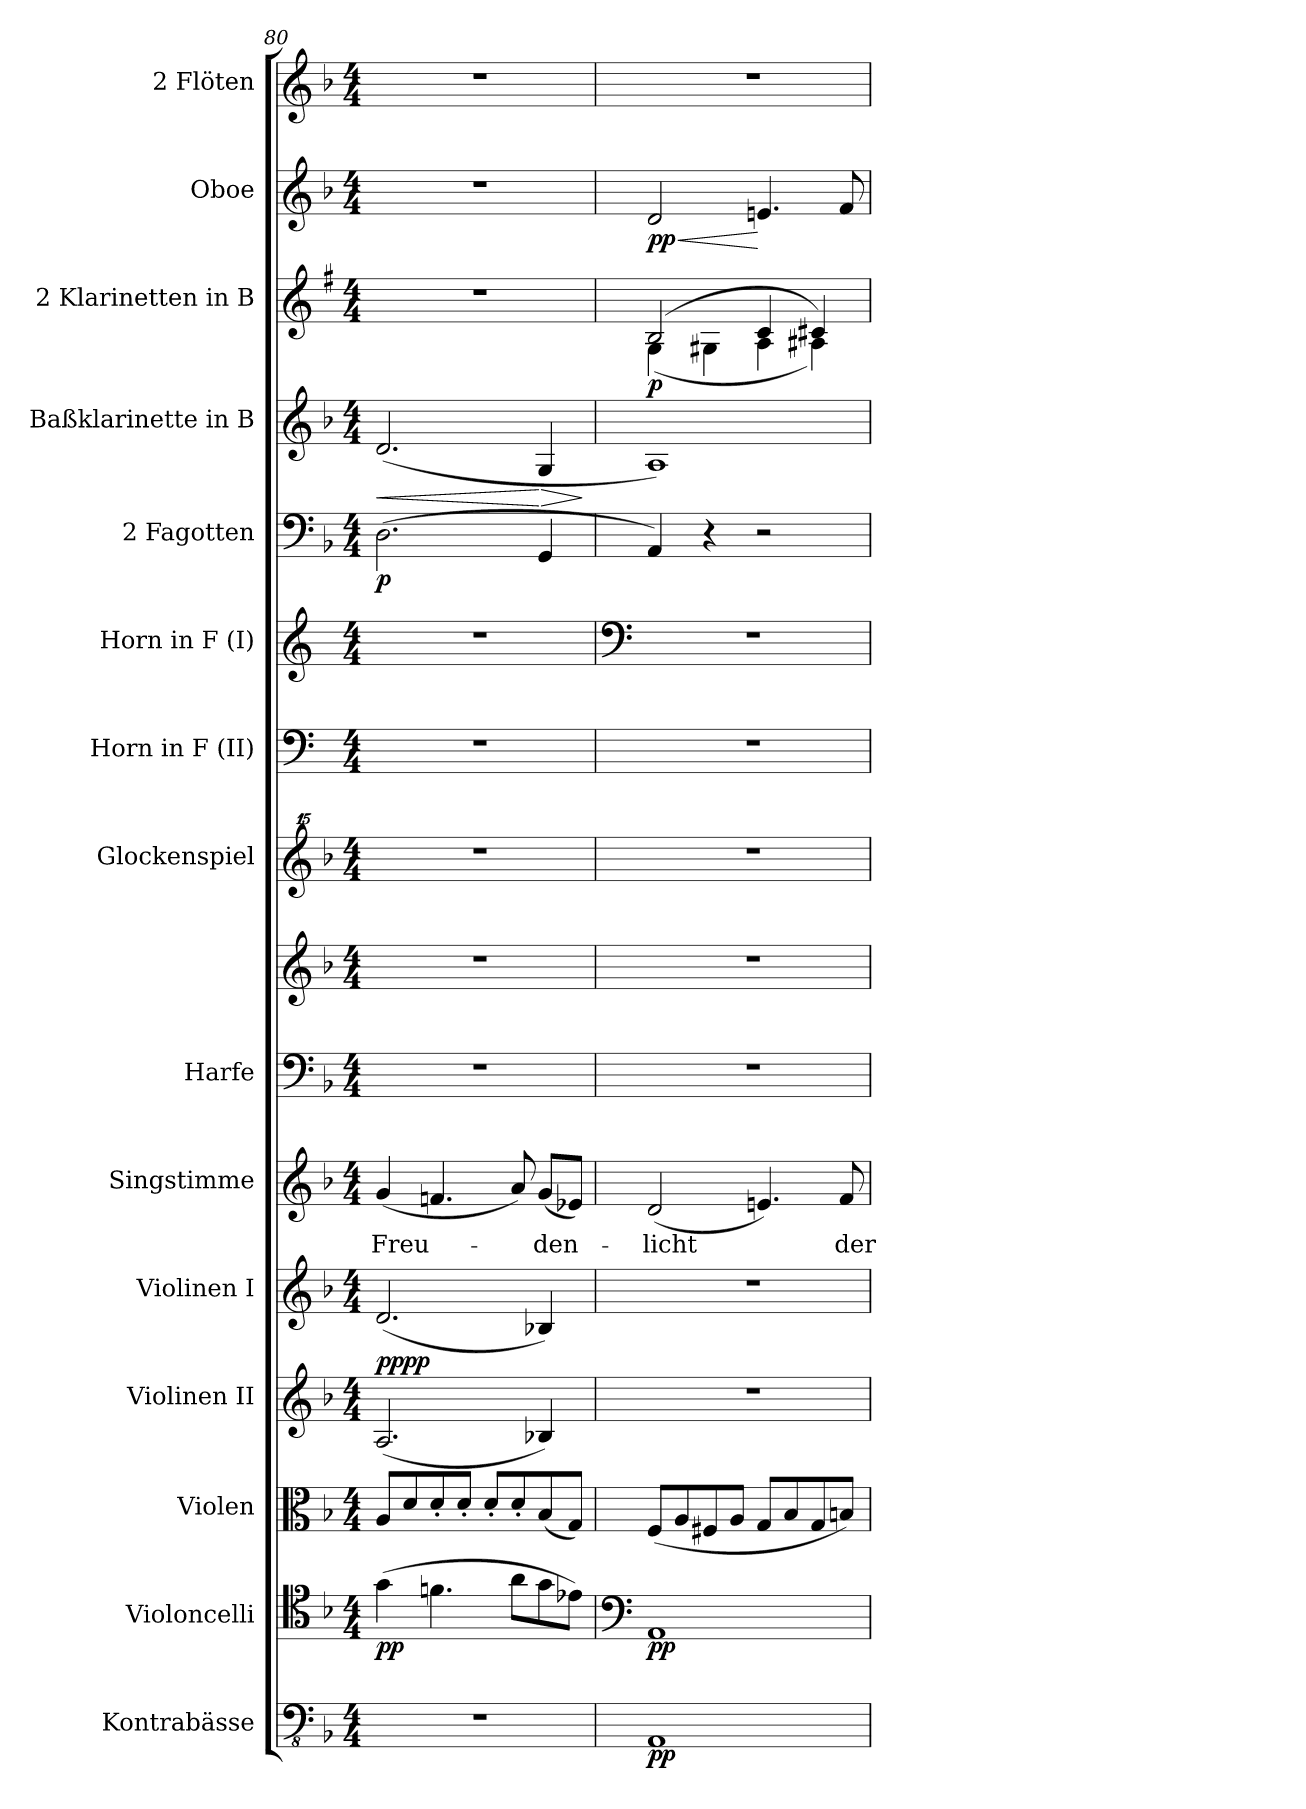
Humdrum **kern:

**kern	**dynam	**kern	**dynam	**kern	**kern	**dynam	**kern	**kern	**text	**kern	**kern	**kern	**kern	**kern	**kern	**dynam	**kern	**dynam	**kern	**dynam	**kern	**dynam	**kern
*part15	*part15	*part14	*part14	*part13	*part12	*part12	*part11	*part10	*part10	*part9	*part9	*part8	*part7	*part6	*part5	*part5	*part4	*part4	*part3	*part3	*part2	*part2	*part1
*staff16	*staff16	*staff15	*staff15	*staff14	*staff13	*staff13	*staff12	*staff11	*staff11	*staff10	*staff9	*staff8	*staff7	*staff6	*staff5	*staff5	*staff4	*staff4	*staff3	*staff3	*staff2	*staff2	*staff1
*I"Kontrabässe	*	*I"Violoncelli	*	*I"Violen	*I"Violinen II	*	*I"Violinen I	*I"Singstimme	*	*I"Harfe	*	*I"Glockenspiel	*I"Horn in F (II)	*I"Horn in F (I)	*I"2 Fagotten	*	*I"Baßklarinette in B	*	*I"2 Klarinetten in B	*	*I"Oboe	*	*I"2 Flöten
*I'Kb.	*	*I'Vc.	*	*	*I'Vl. II	*	*I'Vl. I	*I'Singst.	*	*I'Hf.	*	*I'Glk.	*I'Hr. II	*I'Hr. I	*I'Fg.	*	*I'Bklar. (B)	*	*I'Klar. (B)	*	*I'Ob.	*	*I'Fl.
*clefFv4	*	*clefC4	*	*clefC3	*clefG2	*	*clefG2	*clefG2	*	*clefF4	*clefG2	*clefG^^2	*clefF4	*clefG2	*clefF4	*	*clefG2	*	*clefG2	*	*clefG2	*	*clefG2
*	*	*	*	*	*	*	*	*	*	*	*	*	*ITrd4c7	*ITrd4c7	*	*	*ITrd8c14	*	*ITrd1c2	*	*	*	*
*k[b-]	*	*k[b-]	*	*k[b-]	*k[b-]	*	*k[b-]	*k[b-]	*	*k[b-]	*k[b-]	*k[b-]	*k[b-]	*k[b-]	*k[b-]	*	*k[b-]	*	*k[b-]	*	*k[b-]	*	*k[b-]
*M4/4	*	*M4/4	*	*M4/4	*M4/4	*	*M4/4	*M4/4	*	*M4/4	*M4/4	*M4/4	*M4/4	*M4/4	*M4/4	*	*M4/4	*	*M4/4	*	*M4/4	*	*M4/4
=80	=80	=80	=80	=80	=80	=80	=80	=80	=80	=80	=80	=80	=80	=80	=80	=80	=80	=80	=80	=80	=80	=80	=80
!	!	!	!LO:DY:b	!	!	!LO:DY:a	!	!	!	!	!	!	!	!	!	!	!	!LO:HP:b	!	!	!	!	!
!	!	!	!	!	!	!LO:DY:n=1:b	!	!	!	!	!	!	!	!	!	!LO:DY:b	!	!	!	!	!	!	!
1r	.	(4g\	pp	8A/L	(2.A/	pp pp	(2.d/	(4g/	Freu-	1r	1r	1r	1r	1r	(2.D\	p	(2.D/	<	1r	.	1r	.	1r
.	.	.	.	8d/	.	.	.	.	.	.	.	.	.	.	.	.	.	.	.	.	.	.	.
.	.	4.fn\	.	8d'/	.	.	.	4.fn/	.	.	.	.	.	.	.	.	.	.	.	.	.	.	.
.	.	.	.	8d'/J	.	.	.	.	.	.	.	.	.	.	.	.	.	.	.	.	.	.	.
.	.	.	.	8d'/L	.	.	.	.	.	.	.	.	.	.	.	.	.	.	.	.	.	.	.
.	.	8a\L	.	8d'/	.	.	.	8a/)	.	.	.	.	.	.	.	.	.	.	.	.	.	.	.
!	!	!	!	!	!	!	!	!	!	!	!	!	!	!	!	!	!	!LO:HP:n=1:b	!	!	!	!	!
.	.	8g\	.	(8B-/	4B-X/)	.	4B-X/)	(8g/L	-den-	.	.	.	.	.	4GG/	.	4GG/	[ >	.	.	.	.	.
.	.	8e-X\J)	.	8G/J)	.	.	.	8e-X/J)	.	.	.	.	.	.	.	.	.	.	.	.	.	.	.
.	.	.	.	.	.	.	.	.	.	.	.	.	.	.	.	.	.	]	.	.	.	.	.
=81	=81	=81	=81	=81	=81	=81	=81	=81	=81	=81	=81	=81	=81	=81	=81	=81	=81	=81	=81	=81	=81	=81	=81
*	*	*clefF4	*	*	*	*	*	*	*	*	*	*	*	*clefF4	*	*	*	*	*	*	*	*	*
*	*	*	*	*	*	*	*	*	*	*	*	*	*	*	*	*	*	*	*^	*	*	*	*
!	!LO:DY:b	!	!LO:DY:b	!	!	!	!	!	!	!	!	!	!	!	!	!	!	!	!	!	!LO:DY:b	!	!LO:HP:b	!
!	!	!	!	!	!	!	!	!	!	!	!	!	!	!	!	!	!	!	!	!	!	!	!LO:DY:n=1:b	!
1AAA	pp	1AA	pp	(8F/L	1r	.	1r	(2d/	-licht	1r	1r	1r	1r	1r	4AA/)	.	1AA)	.	(2A/	(4F\	p	2d/	< pp	1r
.	.	.	.	8A/	.	.	.	.	.	.	.	.	.	.	.	.	.	.	.	.	.	.	.	.
.	.	.	.	8F#X/	.	.	.	.	.	.	.	.	.	.	4r	.	.	.	.	4F#X\	.	.	.	.
.	.	.	.	8A/J	.	.	.	.	.	.	.	.	.	.	.	.	.	.	.	.	.	.	.	.
.	.	.	.	8G/L	.	.	.	4.en/)	.	.	.	.	.	.	2r	.	.	.	4B-/	4G\	.	4.en/	[	.
.	.	.	.	8B-/	.	.	.	.	.	.	.	.	.	.	.	.	.	.	.	.	.	.	.	.
.	.	.	.	8G/	.	.	.	.	.	.	.	.	.	.	.	.	.	.	4Bn/)	4G#X\)	.	.	.	.
.	.	.	.	8Bn/J)	.	.	.	8f/	der	.	.	.	.	.	.	.	.	.	.	.	.	8f/	.	.
*	*	*	*	*	*	*	*	*	*	*	*	*	*	*	*	*	*	*	*v	*v	*	*	*	*
=	=	=	=	=	=	=	=	=	=	=	=	=	=	=	=	=	=	=	=	=	=	=	=
*-	*-	*-	*-	*-	*-	*-	*-	*-	*-	*-	*-	*-	*-	*-	*-	*-	*-	*-	*-	*-	*-	*-	*-
